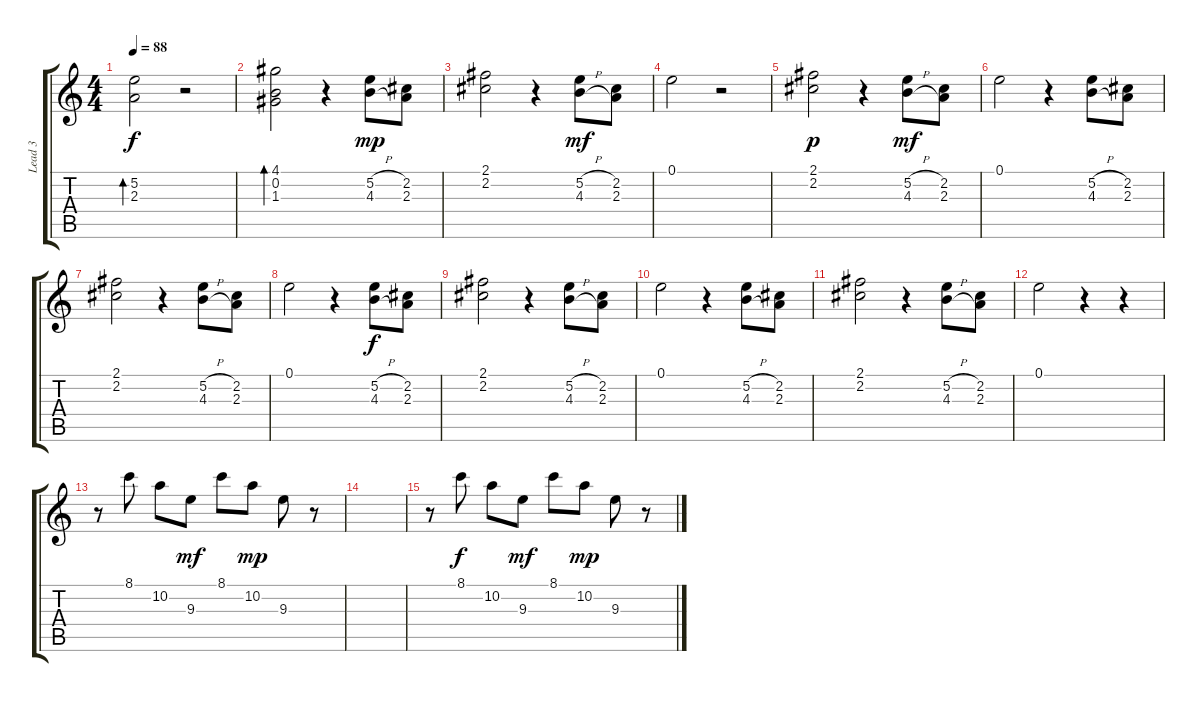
\track ("Lead 3" "Lead 3") {instrument overdrivenguitar}
\staff {score tabs}
\tuning (E4 B3 G3 D3 A2 E2) {hide}
\ts (4 4)
\tempo 88
\clef g2
\ks c
(5.2 2.3).2{bd 240 dy f} r.2 |
(4.1 0.2 1.3).2{bd 240} r.4 (5.2{h} 4.3{h}).8{dy mp} (2.2 2.3).8 |
(2.1 2.2).2 r.4 (5.2{h} 4.3{h}).8{dy mf} (2.2 2.3).8 |
0.1.2 r.2 |
(2.1 2.2).2{dy p instrument electricguitarjazz} r.4 (5.2{h} 4.3{h}).8{dy mf} (2.2 2.3).8 |
0.1.2 r.4 (5.2{h} 4.3{h}).8 (2.2 2.3).8 |
(2.1 2.2).2 r.4 (5.2{h} 4.3{h}).8 (2.2 2.3).8 |
0.1.2 r.4 (5.2{h} 4.3{h}).8{dy f} (2.2 2.3).8 |
(2.1 2.2).2 r.4 (5.2{h} 4.3{h}).8 (2.2 2.3).8 |
0.1.2 r.4 (5.2{h} 4.3{h}).8 (2.2 2.3).8 |
(2.1 2.2).2 r.4 (5.2{h} 4.3{h}).8 (2.2 2.3).8 |
0.1.2 r.4 r.4 |
r.8 8.1.8{volume 12 instrument electricguitarjazz} 10.2.8 9.3.8{dy mf} 8.1.8 10.2.8{dy mp} 9.3.8 r.8 |
|
r.8 8.1.8{dy f} 10.2.8 9.3.8{dy mf} 8.1.8 10.2.8{dy mp} 9.3.8 r.8
